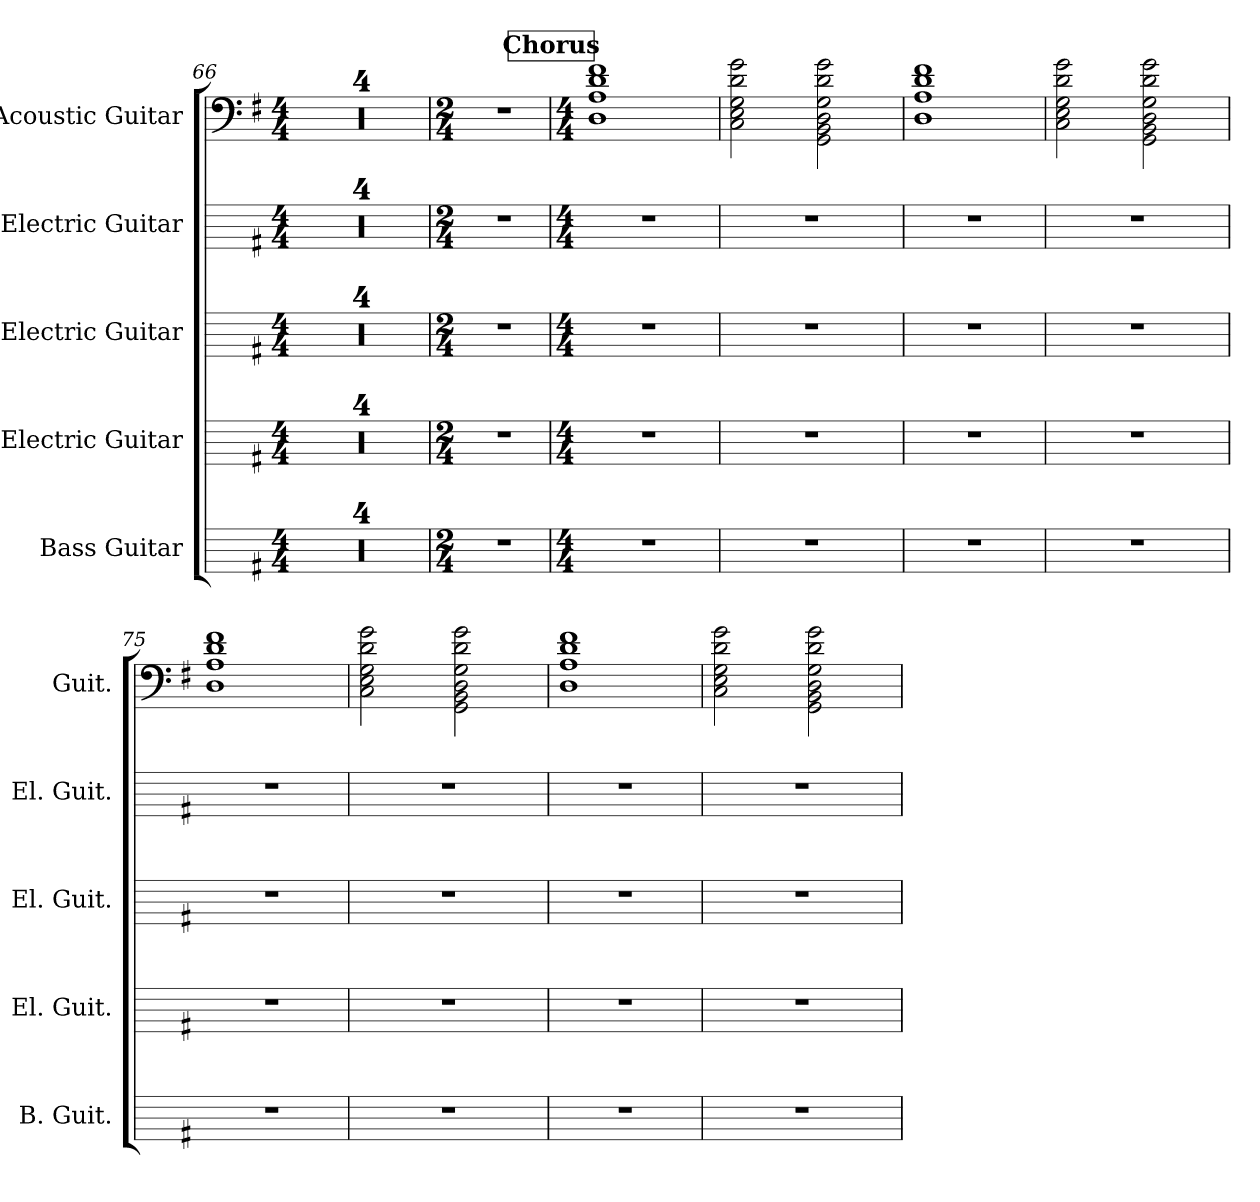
**kern	**kern	**kern	**kern	**kern
*part5	*part4	*part3	*part2	*part1
*staff5	*staff4	*staff3	*staff2	*staff1
*I"Bass Guitar	*I"Electric Guitar	*I"Electric Guitar	*I"Electric Guitar	*I"Acoustic Guitar
*I'B. Guit.	*I'El. Guit.	*I'El. Guit.	*I'El. Guit.	*I'Guit.
*	*	*	*	*
*ITrd7c12	*	*	*	*
*k[f#]	*k[f#]	*k[f#]	*k[f#]	*k[f#]
*M4/4	*M4/4	*M4/4	*M4/4	*M4/4
=66	=66	=66	=66	=66
1r	1r	1r	1r	1r
=67	=67	=67	=67	=67
1r	1r	1r	1r	1r
!!LO:REH:place=s1:a:B:fs=14:t=Drum Solo
=68	=68	=68	=68	=68
1r	1r	1r	1r	1r
=69	=69	=69	=69	=69
1r	1r	1r	1r	1r
=70	=70	=70	=70	=70
*M2/4	*M2/4	*M2/4	*M2/4	*M2/4
2r	2r	2r	2r	2r
!!LO:PB:g=z
!!LO:REH:place=s1:a:B:fs=14:t=Chorus
=71	=71	=71	=71	=71
*M4/4	*M4/4	*M4/4	*M4/4	*M4/4
1r	1r	1r	1r	1D 1A 1d 1f#
=72	=72	=72	=72	=72
1r	1r	1r	1r	2C\ 2E\ 2G\ 2d\ 2g\
.	.	.	.	2GG\ 2BB\ 2D\ 2G\ 2d\ 2g\
=73	=73	=73	=73	=73
1r	1r	1r	1r	1D 1A 1d 1f#
=74	=74	=74	=74	=74
1r	1r	1r	1r	2C\ 2E\ 2G\ 2d\ 2g\
.	.	.	.	2GG\ 2BB\ 2D\ 2G\ 2d\ 2g\
=75	=75	=75	=75	=75
1r	1r	1r	1r	1D 1A 1d 1f#
=76	=76	=76	=76	=76
1r	1r	1r	1r	2C\ 2E\ 2G\ 2d\ 2g\
.	.	.	.	2GG\ 2BB\ 2D\ 2G\ 2d\ 2g\
=77	=77	=77	=77	=77
1r	1r	1r	1r	1D 1A 1d 1f#
=78	=78	=78	=78	=78
1r	1r	1r	1r	2C\ 2E\ 2G\ 2d\ 2g\
.	.	.	.	2GG\ 2BB\ 2D\ 2G\ 2d\ 2g\
=	=	=	=	=
*-	*-	*-	*-	*-
